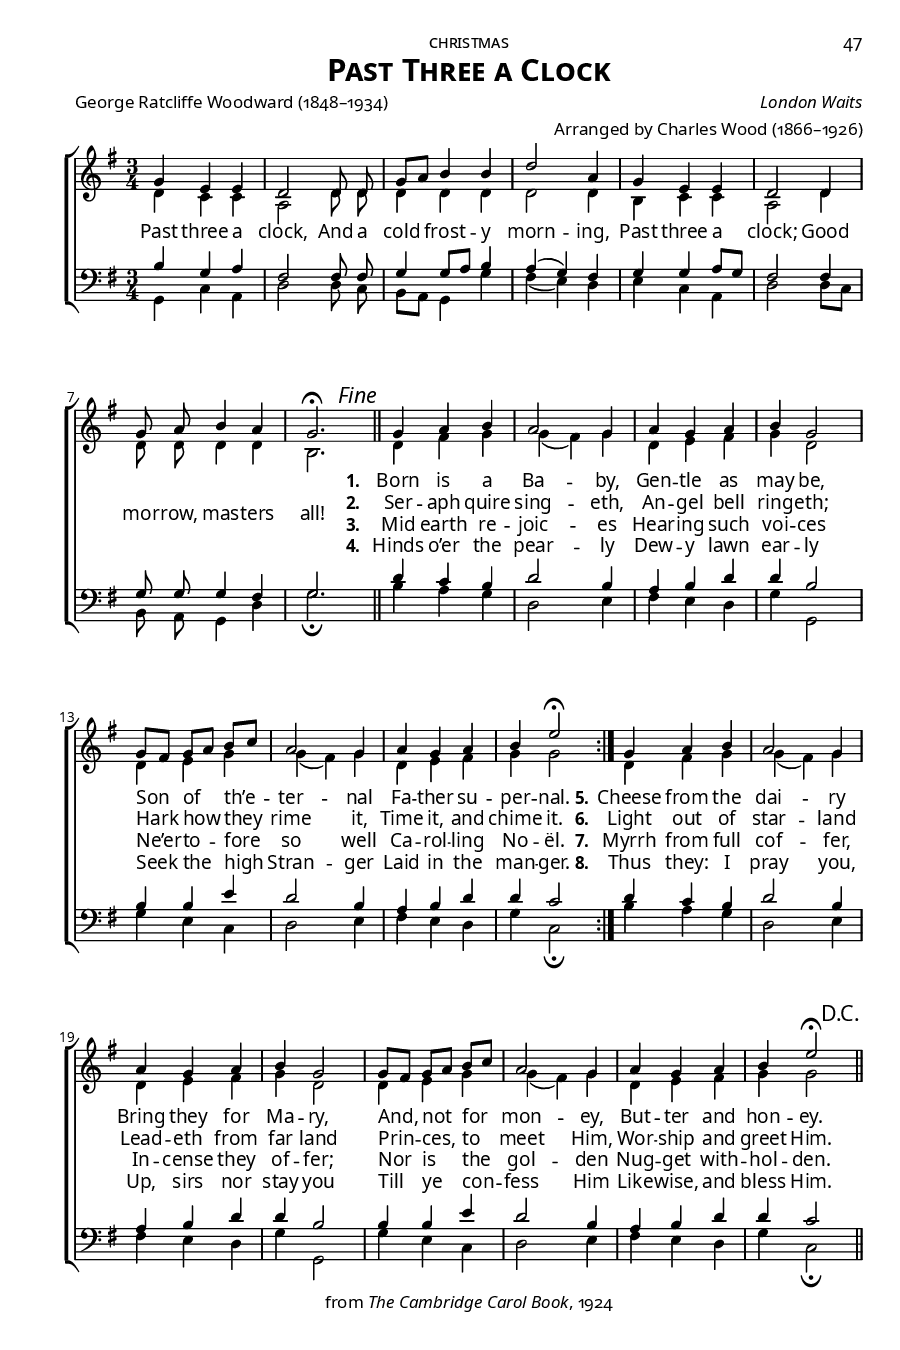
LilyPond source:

\version "2.14.2"
\include "util.ly"
\header {
  title = \markup{\override #'(font-name . "Garamond Premier Pro Semibold"){ \abs-fontsize #15 \smallCapsOldStyle"Past Three a Clock"}}
  poet = \markup\oldStyleNum"George Ratcliffe Woodward (1848–1934)"
  composer = \markup{\italic"London Waits"}
  arranger = \markup\oldStyleNum"Arranged by Charles Wood (1866–1926)"
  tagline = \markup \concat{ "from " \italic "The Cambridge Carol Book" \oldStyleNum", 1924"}
}
\paper {
  paper-height = 9\in
  paper-width = 6\in
  indent = 0\in
  %system-system-spacing = #'((basic-distance . 10) (padding . 0))
  %system-system-spacing =
  %  #'((basic-distance . 0)
  %     (minimum-distance . 0)
  %     (padding . -0.35)
  %     (stretchability . 100))
  ragged-last-bottom = ##f
  ragged-bottom = ##f
  two-sided = ##t
  inner-margin = 0.5\in
  outer-margin = 0.25\in
  top-margin = 0.25\in
  bottom-margin = 0.25\in
  first-page-number = #047
  print-first-page-number = ##t
  headerLine = \markup{\override #'(font-name . "Garamond Premier Pro") \smallCapsOldStyle"christmas"}
  oddHeaderMarkup = \markup\fill-line{
     \override #'(font-name . "Garamond Premier Pro")\abs-fontsize #8.5
     \combine 
        \fill-line{"" \on-the-fly #print-page-number-check-first
        \oldStylePageNum""
        }
        \fill-line{\headerLine}
  }
  evenHeaderMarkup = \markup {
     \override #'(font-name . "Garamond Premier Pro")\abs-fontsize #8.5
     \combine
        \on-the-fly #print-page-number-check-first
        \oldStylePageNum""
        \fill-line{\headerLine}
  }
}
#(set-global-staff-size 14.9) \paper{ #(define fonts (make-pango-font-tree "GoudyOlSt BT" "Garamond Premier Pro" "Garamond Premier Pro" (/ 14.9 20))) }
global = {
  \key g \major
  \time 3/4
  \autoBeamOff
}

sopMusic = \relative c' {
  \repeat volta 2 {
    g'4 e e |
    d2 d8 d |
    g[ a] b4 b ||
    d2 a4 |
    g e e |
    d2 d4 | \break
    
    g8 a b4 a |
    g2.\fermata \bar"||"
    \once \override Score.RehearsalMark #'self-alignment-X = #RIGHT
%    \once \override Score.RehearsalMark #'break-visibility = #end-of-line-visible
    \mark\markup\italic"Fine"
  
    g4 a b |
    a2 g4 |
    a g a |
    b g2 |
    
    g8[ fis] g[ a] b[ c] |
    a2 g4 |
    a g a |
    b e2\fermata
  }
    
  g,4 a b |
  a2 g4 |
  a g a |
  b g2 |
  
  g8[ fis] g[ a] b[ c] |
  a2 g4 |
  a g a |
  b e2\fermata \bar"||"
  \once \override Score.RehearsalMark #'self-alignment-X = #RIGHT
  \mark"D.C."
}
sopWords = \lyricmode {
  
}

altoMusic = \relative c' {
  d4 c c |
  a2 d8 d |
  d4 d d |
  d2 d4 |
  b c c |
  a2 d4 |
  
  d8 d d4 d |
  b2.
  
  d4 fis g |
  g( fis) g |
  d e fis |
  g d2 |
  
  d4 e g |
  g( fis) g |
  d e fis |
  g g2
  
  
  
  d4 fis g |
  g( fis) g |
  d e fis |
  g d2 |
  
  d4 e g |
  g( fis) g |
  d e fis |
  g g2 \bar "||"
}
dropLyrics = {
  \override LyricText #'extra-offset = #'(0 . -4.9)
  \override LyricHyphen #'extra-offset = #'(0 . -4.9)
  \override LyricExtender #'extra-offset = #'(0 . -4.9)
  \override StanzaNumber #'extra-offset = #'(0 . -4.9)
}
altoWords = \lyricmode {
  \dropLyricsIV
  Past three a clock,
  And a cold frost -- y morn -- ing,
  Past three a clock;
  Good
  \dropLyrics
  mor -- row, mas -- ters all!
  
  \dropLyricsVII
  \set stanza = #"1. "
  \set associatedVoice = "sopranos"
  Born is a Ba -- by, Gen -- tle as may be,
  Son of th’e -- ter -- nal Fa -- ther su -- per -- nal.
  
  
  \set stanza = #"5."
  Cheese from the dai -- ry
  Bring they for Ma -- ry,
  And, not for mon -- ey,
  But -- ter and hon -- ey.
}
altoWordsII = \lyricmode {
  \dropLyricsVII
%\markup\italic
  \repeat unfold 21 {\skip1}
  \set stanza = #"2. "
  Ser -- aph quire sing -- eth, An -- gel bell ring -- eth;
  Hark how they rime it, Time it, and chime it.
  
  
  \set stanza = #"6."
  Light out of star -- land
  Lead -- eth from far land
  Prin -- ces, to meet Him,
  Wor -- ship and greet Him.
}
altoWordsIII = \lyricmode {
  \dropLyricsVII
  \repeat unfold 21 {\skip1}
  \set stanza = #"3. "
  Mid earth re -- joic -- es
  Hear -- ing such voi -- ces
  Ne’er -- to -- fore so well
  Ca -- rol -- ling No -- ël.
  
  
  \set stanza = #"7."
  Myrrh from full cof -- fer,
  In -- cense they of -- fer;
  Nor is the gol -- den
  Nug -- get with -- hol -- den.
}
altoWordsIV = \lyricmode {
  \dropLyricsVII
  \repeat unfold 21 {\skip1}
  \set stanza = #"4. "
  Hinds o’er the pear -- ly
  Dew -- y lawn ear -- ly
  Seek the high Stran -- ger
  Laid in the man -- ger.
  
  
  \set stanza = #"8."
  Thus they: I pray you,
  Up, sirs nor stay you
  Till ye con -- fess Him
  Like -- wise, and bless Him.
}
altoWordsV = \lyricmode {
  \repeat unfold 21 {\skip1}
}
altoWordsVI = \lyricmode {
  \repeat unfold 21 {\skip1}
}
altoWordsVII = \lyricmode {
  \repeat unfold 21 {\skip1}
}
altoWordsVIII = \lyricmode {
  \repeat unfold 21 {\skip1}
}
tenorMusic = \relative c' {
  b4 g a |
  fis2 fis8 fis |
  g4 g8[ a] b4 |
  a( g) fis |
  g g a8[ g] |
  fis2 fis4 |
  
  g8 g g4 fis |
  g2. |
  
  d'4 c b |
  d2 b4 |
  a b d |
  d b2 |
  
  b4 b e |
  d2 b4 |
  a b d |
  d c2
  
  
  
  d4 c b |
  d2 b4 |
  a b d |
  d b2 |
  
  b4 b e |
  d2 b4 |
  a b d |
  d c2 \bar "||"
}
tenorWords = \lyricmode {

}

bassMusic = \relative c {
  g4 c a |
  d2 d8 c |
  b[ a] g4 g' |
  fis( e) d |
  e c a |
  d2 d8[ c] |
  
  b a g4 d' |
  g2.\fermata |
  
  b4 a g |
  d2 e4 |
  fis e d |
  g g,2 |
  
  g'4 e c |
  d2 e4 |
  fis e d |
  g c,2\fermata
  
  
  
  
  
  b'4 a g |
  d2 e4 |
  fis e d |
  g g,2 |
  
  g'4 e c |
  d2 e4 |
  fis e d |
  g c,2\fermata \bar "||"
}
bassWords = \lyricmode {

}

pianoRH = \relative c' {
  
}
pianoLH = \relative c' {
  
}

\score {
  <<
   \new ChoirStaff <<
%    \new Lyrics = sopranos \with { \override VerticalAxisGroup #'nonstaff-relatedstaff-spacing = #'((basic-distance . 1)) }
    \new Staff = women <<
      \new Voice = "sopranos" { \voiceOne << \global \sopMusic >> }
      \new Voice = "altos" { \voiceTwo << \global \altoMusic >> }
    >>
    \new Lyrics \with { alignAboveContext = #"women" \override VerticalAxisGroup #'nonstaff-relatedstaff-spacing = #'((basic-distance . 1))} \lyricsto "sopranos" \sopWords
    \new Lyrics = "altosVIII"  \with { alignBelowContext = #"women" \override VerticalAxisGroup #'nonstaff-relatedstaff-spacing = #'((basic-distance . 1))} \lyricsto "sopranos" \altoWordsVIII
    \new Lyrics = "altosVII"  \with { alignBelowContext = #"women" \override VerticalAxisGroup #'nonstaff-relatedstaff-spacing = #'((basic-distance . 1))} \lyricsto "sopranos" \altoWordsVII
    \new Lyrics = "altosVI"  \with { alignBelowContext = #"women" \override VerticalAxisGroup #'nonstaff-relatedstaff-spacing = #'((basic-distance . 1))} \lyricsto "sopranos" \altoWordsVI
    \new Lyrics = "altosV"  \with { alignBelowContext = #"women" \override VerticalAxisGroup #'nonstaff-relatedstaff-spacing = #'((basic-distance . 1))} \lyricsto "sopranos" \altoWordsV
    \new Lyrics = "altosIV"  \with { alignBelowContext = #"women" \override VerticalAxisGroup #'nonstaff-relatedstaff-spacing = #'((basic-distance . 1))} \lyricsto "sopranos" \altoWordsIV
    \new Lyrics = "altosIII"  \with { alignBelowContext = #"women" \override VerticalAxisGroup #'nonstaff-relatedstaff-spacing = #'((basic-distance . 1))} \lyricsto "sopranos" \altoWordsIII
    \new Lyrics = "altosII"  \with { alignBelowContext = #"women" \override VerticalAxisGroup #'nonstaff-relatedstaff-spacing = #'((basic-distance . 1))} \lyricsto "sopranos" \altoWordsII
    \new Lyrics = "altos"  \with { alignBelowContext = #"women" \override VerticalAxisGroup #'nonstaff-relatedstaff-spacing = #'((padding . 0))} \lyricsto "altos" \altoWords
   \new Staff = men <<
      \clef bass
      \new Voice = "tenors" { \voiceOne << \global \tenorMusic >> }
      \new Voice = "basses" { \voiceTwo << \global \bassMusic >> }
    >>
    \new Lyrics \with { alignAboveContext = #"men" \override VerticalAxisGroup #'nonstaff-relatedstaff-spacing = #'((basic-distance . 1)) } \lyricsto "tenors" \tenorWords
    \new Lyrics \with { alignBelowContext = #"men" \override VerticalAxisGroup #'nonstaff-relatedstaff-spacing = #'((basic-distance . 1)) } \lyricsto "basses" \bassWords
  >>
%    \new PianoStaff << \new Staff { \new Voice { \pianoRH } } \new Staff { \clef "bass" \pianoLH } >>
  >>
  \layout {
    \context {
      \Score
      \override SpacingSpanner #'base-shortest-duration = #(ly:make-moment 1 4)
      \override SpacingSpanner #'common-shortest-duration = #(ly:make-moment 1 4)
    }
    \context {
      % Remove all empty staves
      % \Staff \RemoveEmptyStaves \override VerticalAxisGroup #'remove-first = ##t
    }
  }
}
